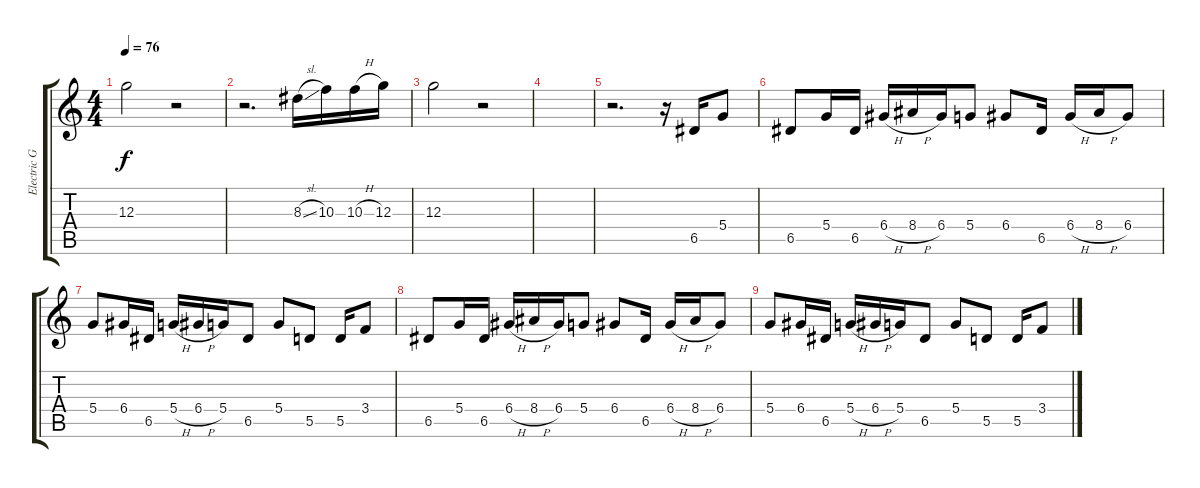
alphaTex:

\track ("Electric Guitar" "Electric G") {instrument electricguitarjazz}
\staff {score tabs}
\tuning (E4 B3 G3 D3 A2 E2) {hide}
\ts (4 4)
\tempo 76
\clef g2
\ks c
12.3.2{dy f} r.2 |
r.2{d} 8.3{sl}.16 10.3.16 10.3{h}.16 12.3.16 |
12.3.2 r.2 |
|
r.2{d} r.16 6.5.16 5.4.8 |
6.5.8 5.4.16 6.5.16 6.4{h}.16 8.4{h}.16 6.4.16 5.4.8 6.4.8 6.5.16 6.4{h}.16 8.4{h}.16 6.4.8 |
5.4.8 6.4.16 6.5.16 5.4{h}.16 6.4{h}.16 5.4.16 6.5.8 5.4.8 5.5.8 5.5.16 3.4.8 |
6.5.8 5.4.16 6.5.16 6.4{h}.16 8.4{h}.16 6.4.16 5.4.8 6.4.8 6.5.16 6.4{h}.16 8.4{h}.16 6.4.8 |
5.4.8 6.4.16 6.5.16 5.4{h}.16 6.4{h}.16 5.4.16 6.5.8 5.4.8 5.5.8 5.5.16 3.4.8
